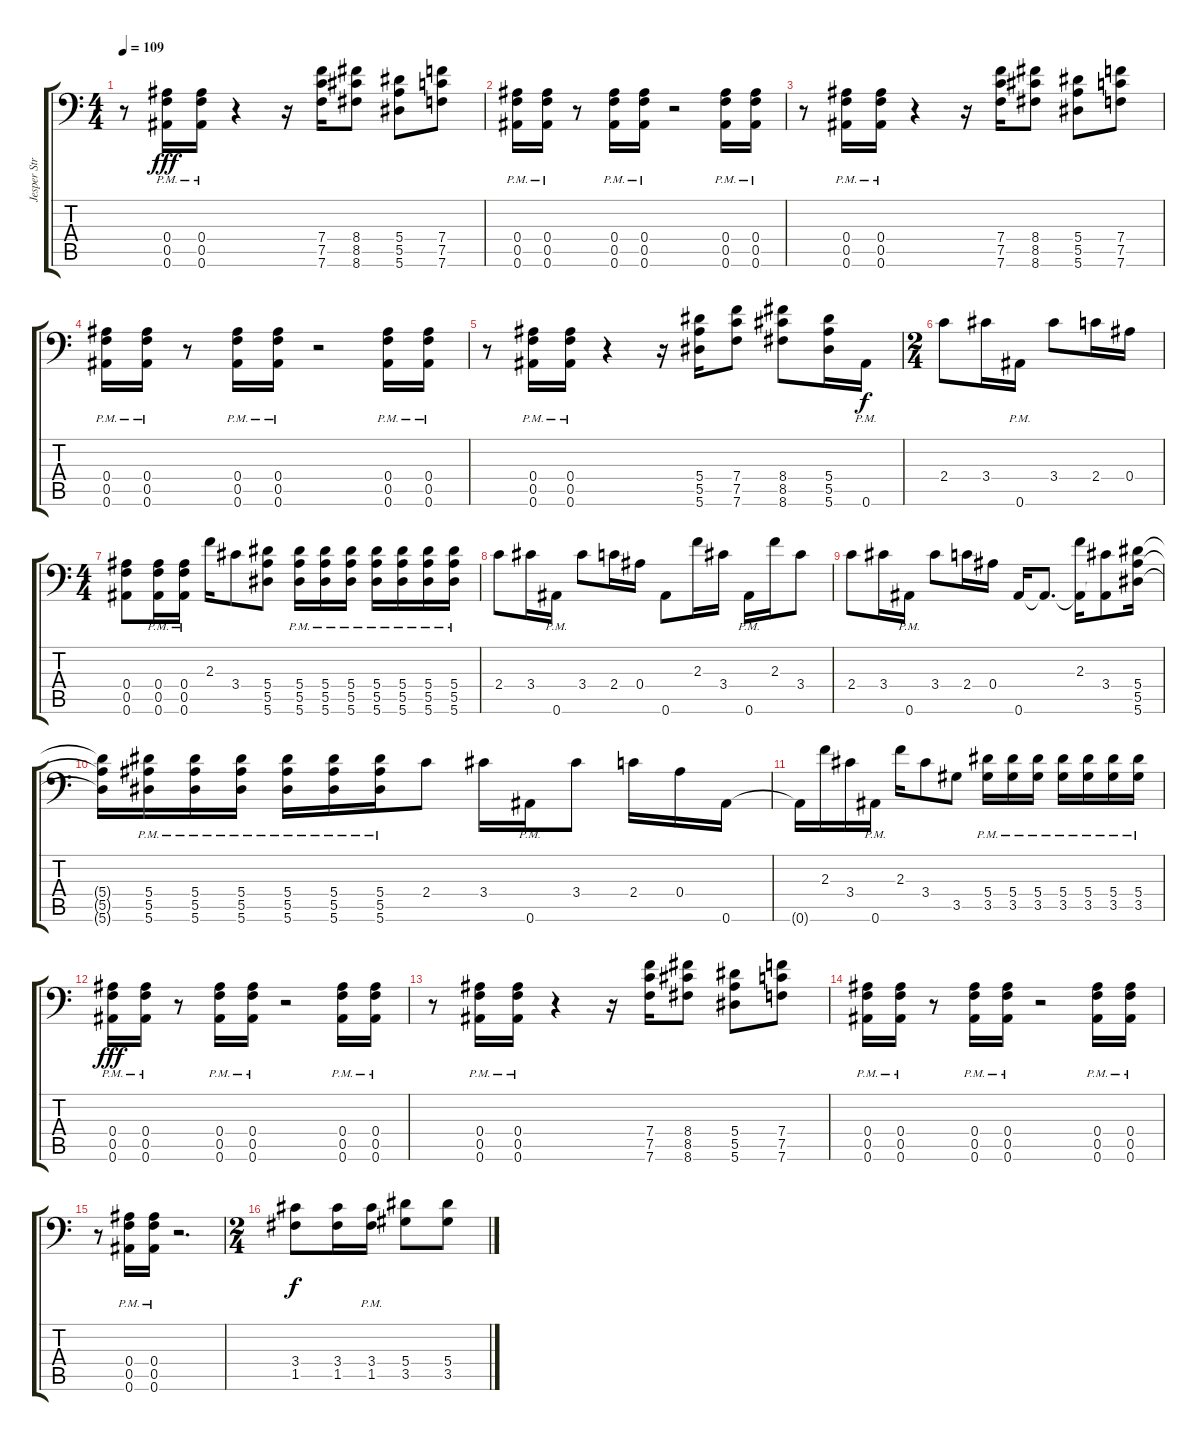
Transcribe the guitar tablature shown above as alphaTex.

\track ("Jesper Strömblad" "Jesper Str") {instrument acousticguitarsteel}
\staff {score tabs}
\tuning (C4 G3 Eb3 Bb2 F2 Bb1) {hide}
\ts (4 4)
\tempo 109
\clef f4
\ks c
r.8{dy fff} (0.4{pm} 0.5{pm} 0.6{pm}).16 (0.4{pm} 0.5{pm} 0.6{pm}).16 r.4 r.16 (7.4 7.5 7.6).16 (8.4 8.5 8.6).8 (5.4 5.5 5.6).8 (7.4 7.5 7.6).8 |
(0.4{pm} 0.5{pm} 0.6{pm}).16 (0.4{pm} 0.5{pm} 0.6{pm}).16 r.8 (0.4{pm} 0.5{pm} 0.6{pm}).16 (0.4{pm} 0.5{pm} 0.6{pm}).16 r.2 (0.4{pm} 0.5{pm} 0.6{pm}).16 (0.4{pm} 0.5{pm} 0.6{pm}).16 |
r.8 (0.4{pm} 0.5{pm} 0.6{pm}).16 (0.4{pm} 0.5{pm} 0.6{pm}).16 r.4 r.16 (7.4 7.5 7.6).16 (8.4 8.5 8.6).8 (5.4 5.5 5.6).8 (7.4 7.5 7.6).8 |
(0.4{pm} 0.5{pm} 0.6{pm}).16 (0.4{pm} 0.5{pm} 0.6{pm}).16 r.8 (0.4{pm} 0.5{pm} 0.6{pm}).16 (0.4{pm} 0.5{pm} 0.6{pm}).16 r.2 (0.4{pm} 0.5{pm} 0.6{pm}).16 (0.4{pm} 0.5{pm} 0.6{pm}).16 |
r.8 (0.4{pm} 0.5{pm} 0.6{pm}).16 (0.4{pm} 0.5{pm} 0.6{pm}).16 r.4 r.16 (5.4 5.5 5.6).16 (7.4 7.5 7.6).8 (8.4 8.5 8.6).8 (5.4 5.5 5.6).16 0.6{pm}.16{dy f} |
\ts (2 4)
2.4.8 3.4.16 0.6{pm}.16 3.4.8 2.4.16 0.4.16 |
\ts (4 4)
(0.4 0.5 0.6).8 (0.4{pm} 0.5{pm} 0.6{pm}).16 (0.4{pm} 0.5{pm} 0.6{pm}).16 2.3.16 3.4.8 (5.4 5.5 5.6).8 (5.4{pm} 5.5{pm} 5.6{pm}).16 (5.4{pm} 5.5{pm} 5.6{pm}).16 (5.4{pm} 5.5{pm} 5.6{pm}).16 (5.4{pm} 5.5{pm} 5.6{pm}).16 (5.4{pm} 5.5{pm} 5.6{pm}).16 (5.4{pm} 5.5{pm} 5.6{pm}).16 (5.4{pm} 5.5{pm} 5.6{pm}).16 |
2.4.8 3.4.16 0.6{pm}.16 3.4.8 2.4.16 0.4.16 0.6.8 2.3.16 3.4.16 0.6{pm}.16 2.3.16 3.4.8 |
2.4.8 3.4.16 0.6{pm}.16 3.4.8 2.4.16 0.4.16 0.6.16 0.6{t}.8{d} (2.3 0.6{t}).16 (3.4 0.6{t}).8 (5.4 5.5 5.6).16 |
(5.4{t} 5.5{t} 5.6{t}).16 (5.4{pm} 5.5{pm} 5.6{pm}).16 (5.4{pm} 5.5{pm} 5.6{pm}).16 (5.4{pm} 5.5{pm} 5.6{pm}).16 (5.4{pm} 5.5{pm} 5.6{pm}).16 (5.4{pm} 5.5{pm} 5.6{pm}).16 (5.4{pm} 5.5{pm} 5.6{pm}).16 2.4.8 3.4.16 0.6{pm}.16 3.4.8 2.4.16 0.4.16 0.6.16 |
0.6{t}.16 2.3.16 3.4.16 0.6{pm}.16 2.3.16 3.4.8 3.5.8 (5.4{pm} 3.5{pm}).16 (5.4{pm} 3.5{pm}).16 (5.4{pm} 3.5{pm}).16 (5.4{pm} 3.5{pm}).16 (5.4{pm} 3.5{pm}).16 (5.4{pm} 3.5{pm}).16 (5.4{pm} 3.5{pm}).16 |
(0.4{pm} 0.5{pm} 0.6{pm}).16{dy fff} (0.4{pm} 0.5{pm} 0.6{pm}).16 r.8 (0.4{pm} 0.5{pm} 0.6{pm}).16 (0.4{pm} 0.5{pm} 0.6{pm}).16 r.2 (0.4{pm} 0.5{pm} 0.6{pm}).16 (0.4{pm} 0.5{pm} 0.6{pm}).16 |
r.8 (0.4{pm} 0.5{pm} 0.6{pm}).16 (0.4{pm} 0.5{pm} 0.6{pm}).16 r.4 r.16 (7.4 7.5 7.6).16 (8.4 8.5 8.6).8 (5.4 5.5 5.6).8 (7.4 7.5 7.6).8 |
(0.4{pm} 0.5{pm} 0.6{pm}).16 (0.4{pm} 0.5{pm} 0.6{pm}).16 r.8 (0.4{pm} 0.5{pm} 0.6{pm}).16 (0.4{pm} 0.5{pm} 0.6{pm}).16 r.2 (0.4{pm} 0.5{pm} 0.6{pm}).16 (0.4{pm} 0.5{pm} 0.6{pm}).16 |
r.8 (0.4{pm} 0.5{pm} 0.6{pm}).16 (0.4{pm} 0.5{pm} 0.6{pm}).16 r.2{d} |
\ts (2 4)
(3.4 1.5).8{dy f} (3.4 1.5).16 (3.4{pm} 1.5{pm}).16 (5.4 3.5).8 (5.4 3.5).8
